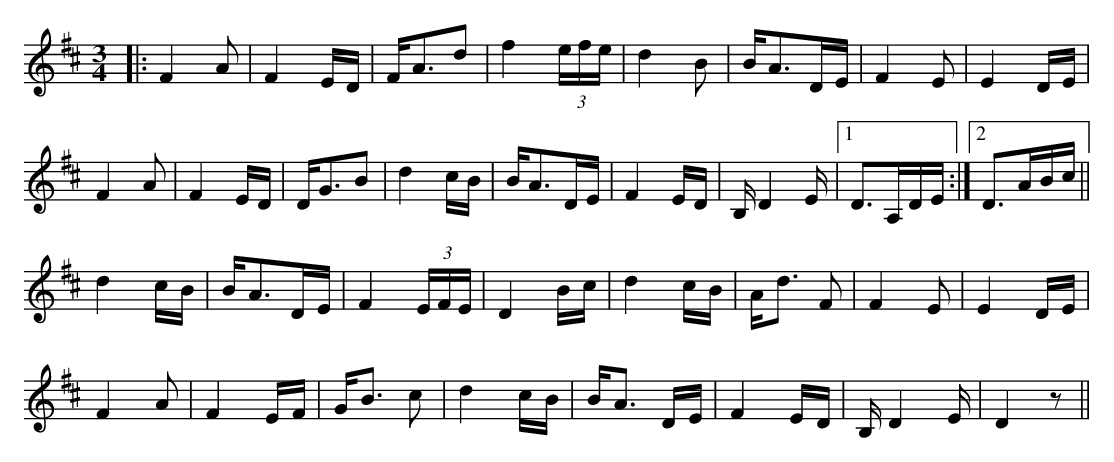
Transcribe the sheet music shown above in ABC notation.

X:1
M:3/4
K:D
|:F2A|F2E/D/|F<Ad|f2 (3e/f/e/|d2B|B<AD/E/|F2E|E2D/E/|
F2A|F2E/D/|D<GB|d2c/B/|B<AD/E/|F2E/D/|B,/ D2 E/|1 D>A,D/E/:|2 D>AB/c/||
d2c/B/|B<AD/E/|F2 (3E/F/E/|D2B/c/|d2c/B/|A<d F|F2E|E2 D/E/|
F2A|F2E/F/|G<B c|d2 c/B/|B<A D/E/|F2 E/D/|B,/ D2 E/|D2 z||
